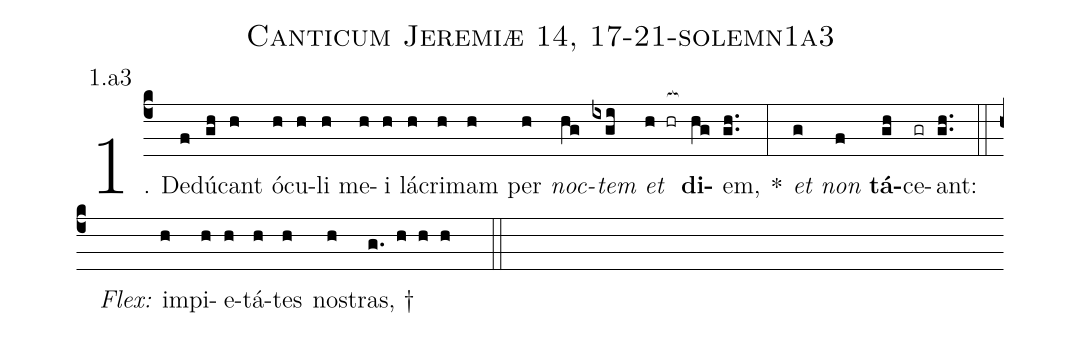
name: Canticum Jeremiæ 14, 17-21-solemn1a3;
annotation: 1.a3;
%%
(c4)1. De(f)dú(gh)cant(h) ó(h)cu(h)li(h) me(h)i(h) lá(h)cri(h)mam(h) per(h) <i>noc</i>(hg)<i>tem</i>(ixgi) <i>et</i>(h hr[ocb:1{]) <b>di</b>(hg[ocb:0}])em,(gh..) *(:) <i>et</i>(g) <i>non</i>(f) <b>tá</b>(gh)ce(gr)ant:(gh..) (::)
<i>Flex:</i>()  im(h)pi(h)e(h)tá(h)tes(h) nos(h)tras, †(g. h h h  ::)
